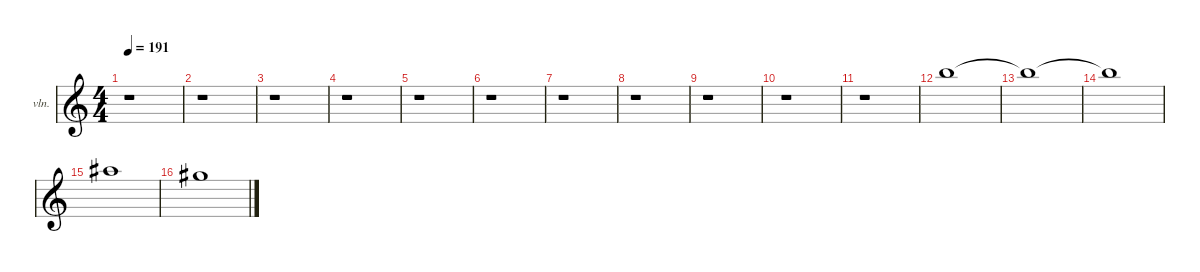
\defaultSystemsLayout 4
\hideDynamics
\bracketExtendMode nobrackets
\firstSystemTrackNameOrientation horizontal
\otherSystemsTrackNameOrientation horizontal
\track ("Nanotron" "vln.") {instrument stringensemble1}
\staff {score}
\tuning (E4 B3 G3 D3 A2 E2 B1)
\ts (4 4)
\tempo 191
\clef g2
\ks c
r.1{dy f beam Down} |
r.1{beam Down} |
r.1{beam Down} |
r.1{beam Down} |
r.1{beam Down} |
r.1{beam Down} |
r.1{beam Down} |
r.1{beam Down} |
r.1{beam Down} |
r.1{beam Down} |
r.1{beam Down} |
19.1.1{beam Down} |
19.1{t}.1{beam Down} |
19.1{t}.1{beam Down} |
18.1{acc #}.1{beam Down} |
16.1{acc #}.1{beam Down}
